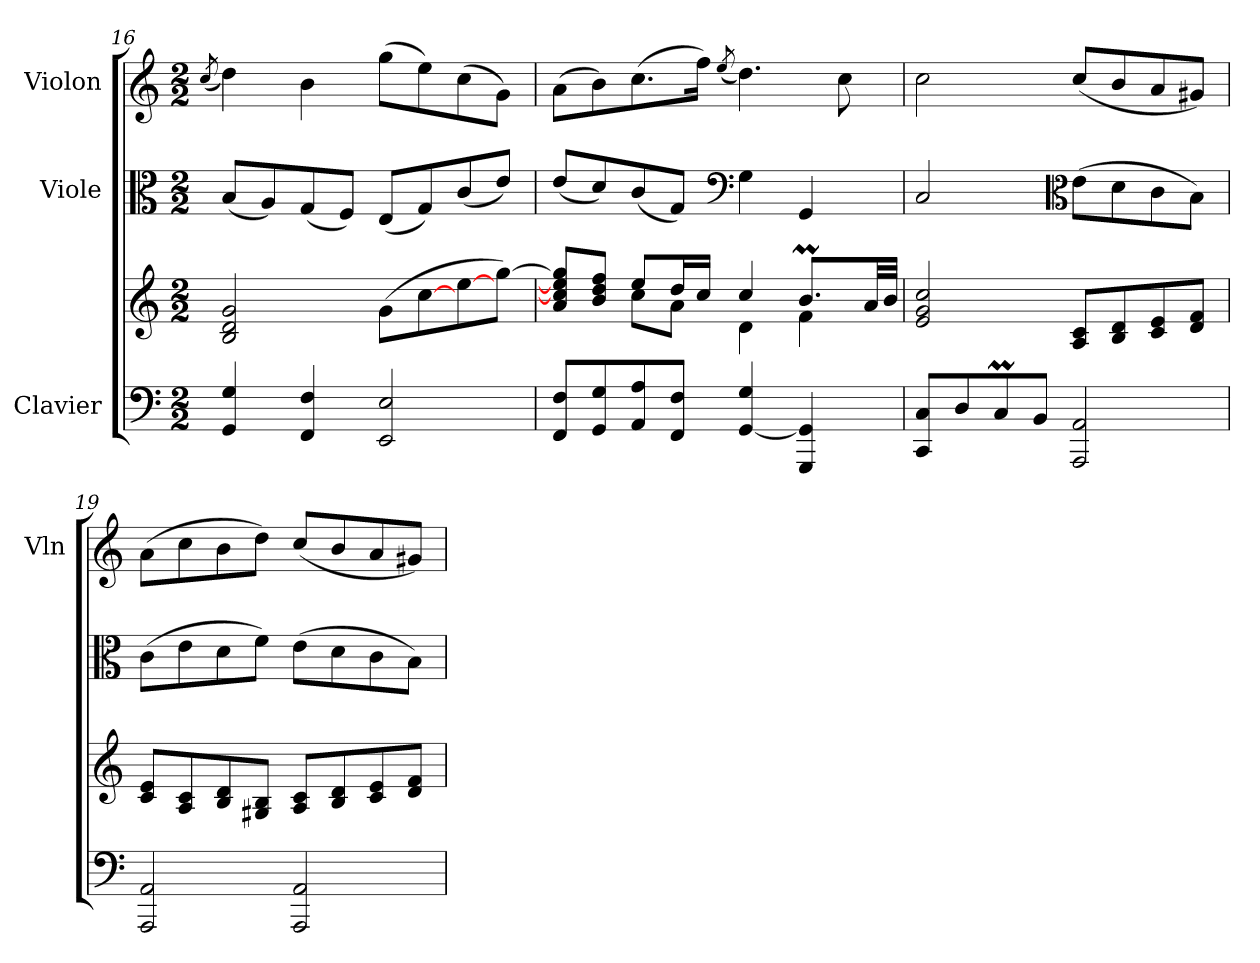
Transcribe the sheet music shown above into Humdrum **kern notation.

**kern	**kern	**kern	**kern
*part3	*part3	*part2	*part1
*staff4	*staff3	*staff2	*staff1
*I"Clavier	*	*I"Viole	*I"Violon
*	*	*	*I'Vln
*clefF4	*clefG2	*clefC3	*clefG2
*k[]	*k[]	*k[]	*k[]
*M2/2	*M2/2	*M2/2	*M2/2
=16	=16	=16	=16
.	.	.	(<8qcc/
4GG/ 4G/	2B/ 2d/ 2g/	(<8B/L	4dd\)
.	.	8A/)	.
4FF/ 4F/	.	(<8G/	4b\
.	.	8F/J)	.
2EE/ 2E/	(>8g\L	(<8E/L	(>8gg\L
.	[8cc\	8G/)	8ee\)
.	[8ee\	(<8c/	(>8cc\
.	[8gg\J)	8e/J)	8g\J)
=17	=17	=17	=17
*	*^	*	*
8FF/ 8F/L	8a/ 8cc/] 8ee/] 8gg/]L	4rgyy	(<8e/L	(>8a\L
8GG/ 8G/	8b/ 8dd/ 8ff/J	.	8d/)	8b\)
8AA/ 8A/	8ee/L	8cc\L	(<8c/	(>8.cc\
8FF/ 8F/J	16dd/L	8a\J	8G/J)	.
.	16cc/JJ	.	.	16ff\Jk)
*	*	*	*clefF4	*
.	.	.	.	(<8qee/
[4GG/ 4G/	4cc/	4d\	4G\	4.dd\)
4GGG/ 4GG/]	8.bm/L	4f\	4GG/	.
.	.	.	.	8cc\
.	32a/LL	.	.	.
.	32b/JJJ	.	.	.
*	*v	*v	*	*
=18	=18	=18	=18
8CC/ 8C/L	2e/ 2g/ 2cc/	2C/	2cc\
8D/	.	.	.
8CM/	.	.	.
8BB/J	.	.	.
*	*	*clefC3	*
2AAA/ 2AA/	8A/ 8c/L	(>8e\L	(<8cc/L
.	8B/ 8d/	8d\	8b/
.	8c/ 8e/	8c\	8a/
.	8d/ 8f/J	8B\J)	8g#X/J)
=19	=19	=19	=19
2AAA/ 2AA/	8c/ 8e/L	(>8c\L	(>8a\L
.	8A/ 8c/	8e\	8cc\
.	8B/ 8d/	8d\	8b\
.	8G#X/ 8B/J	8f\J)	8dd\J)
2AAA/ 2AA/	8A/ 8c/L	(>8e\L	(<8cc/L
.	8B/ 8d/	8d\	8b/
.	8c/ 8e/	8c\	8a/
.	8d/ 8f/J	8B\J)	8g#X/J)
=	=	=	=
*-	*-	*-	*-
